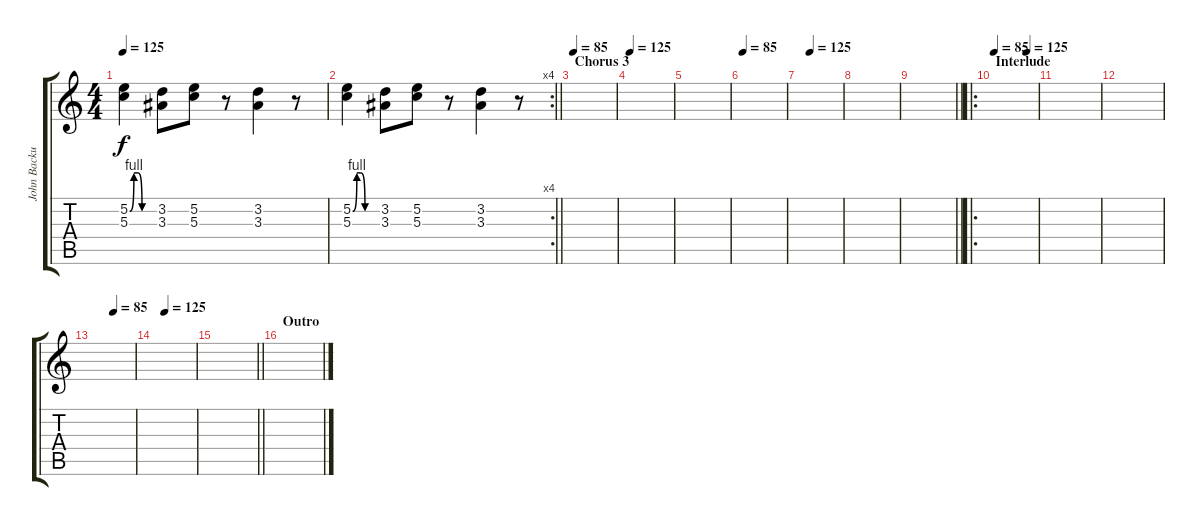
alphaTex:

\track ("John Backup" "John Backu") {instrument distortionguitar}
\staff {score tabs}
\tuning (E4 B3 G3 D3 A2 E2) {hide}
\ts (4 4)
\tempo 125
\clef g2
\ks c
(5.2{be (custom 0 0 10 4 20 4 30 0 60 0)} 5.3).4{dy f} (3.2 3.3).8 (5.2 5.3).8 r.8 (3.2 3.3).4 r.8 |
\rc 4
\barLineRight lightlight
(5.2{be (custom 0 0 10 4 20 4 30 0 60 0)} 5.3).4 (3.2 3.3).8 (5.2 5.3).8 r.8 (3.2 3.3).4 r.8 |
\section ("" "Chorus 3")
\tempo 85
|
\tempo 125
|
|
\tempo 85
|
\tempo (125 0.25)
|
|
\barLineRight lightlight
|
\ro
\section ("" "Interlude")
\tempo 85
\tempo (125 0.75)
|
|
|
\tempo (85 0.5)
|
\tempo (125 0.25)
|
\barLineRight lightlight
|
\section ("" "Outro")
